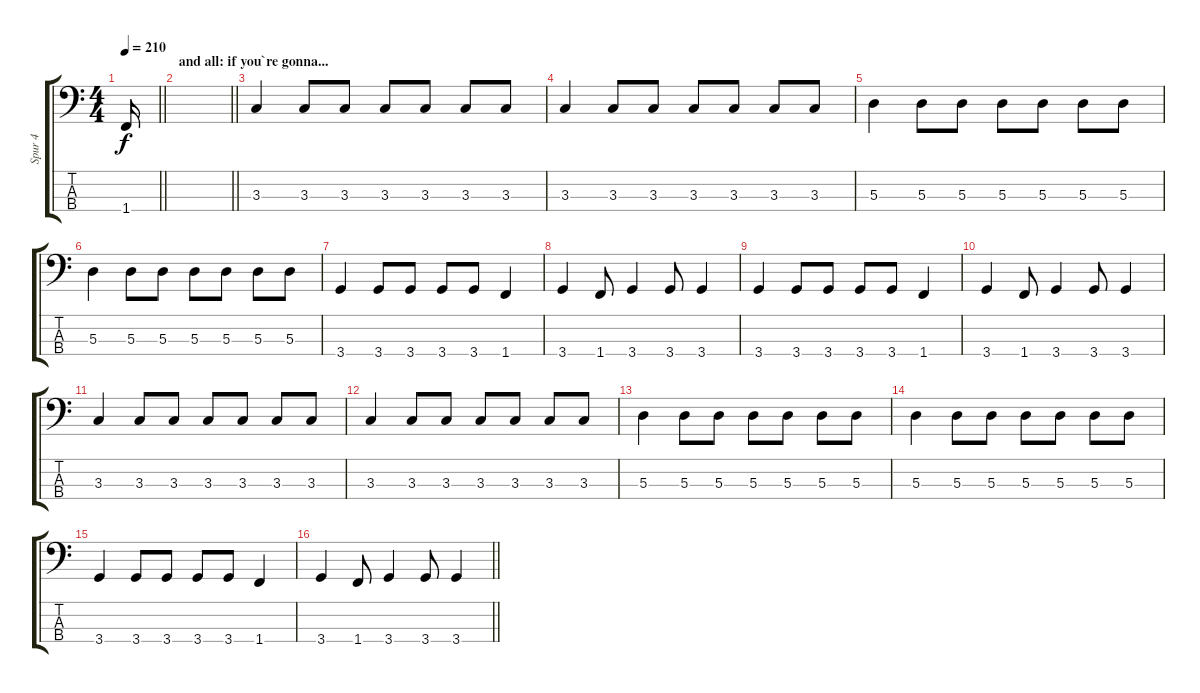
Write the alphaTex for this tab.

\track ("Spur 4" "Spur 4") {instrument electricbassfinger}
\staff {score tabs}
\tuning (G2 D2 A1 E1) {hide}
\ts (4 4)
\tempo 210
\clef f4
\barLineRight lightlight
\ks c
1.4.16{dy f} |
\section ("" "and all: if you`re gonna...")
\barLineRight lightlight
|
3.3.4 3.3.8 3.3.8 3.3.8 3.3.8 3.3.8 3.3.8 |
3.3.4 3.3.8 3.3.8 3.3.8 3.3.8 3.3.8 3.3.8 |
5.3.4 5.3.8 5.3.8 5.3.8 5.3.8 5.3.8 5.3.8 |
5.3.4 5.3.8 5.3.8 5.3.8 5.3.8 5.3.8 5.3.8 |
3.4.4 3.4.8 3.4.8 3.4.8 3.4.8 1.4.4 |
3.4.4 1.4.8 3.4.4 3.4.8 3.4.4 |
3.4.4 3.4.8 3.4.8 3.4.8 3.4.8 1.4.4 |
3.4.4 1.4.8 3.4.4 3.4.8 3.4.4 |
3.3.4 3.3.8 3.3.8 3.3.8 3.3.8 3.3.8 3.3.8 |
3.3.4 3.3.8 3.3.8 3.3.8 3.3.8 3.3.8 3.3.8 |
5.3.4 5.3.8 5.3.8 5.3.8 5.3.8 5.3.8 5.3.8 |
5.3.4 5.3.8 5.3.8 5.3.8 5.3.8 5.3.8 5.3.8 |
3.4.4 3.4.8 3.4.8 3.4.8 3.4.8 1.4.4 |
\barLineRight lightlight
3.4.4 1.4.8 3.4.4 3.4.8 3.4.4
